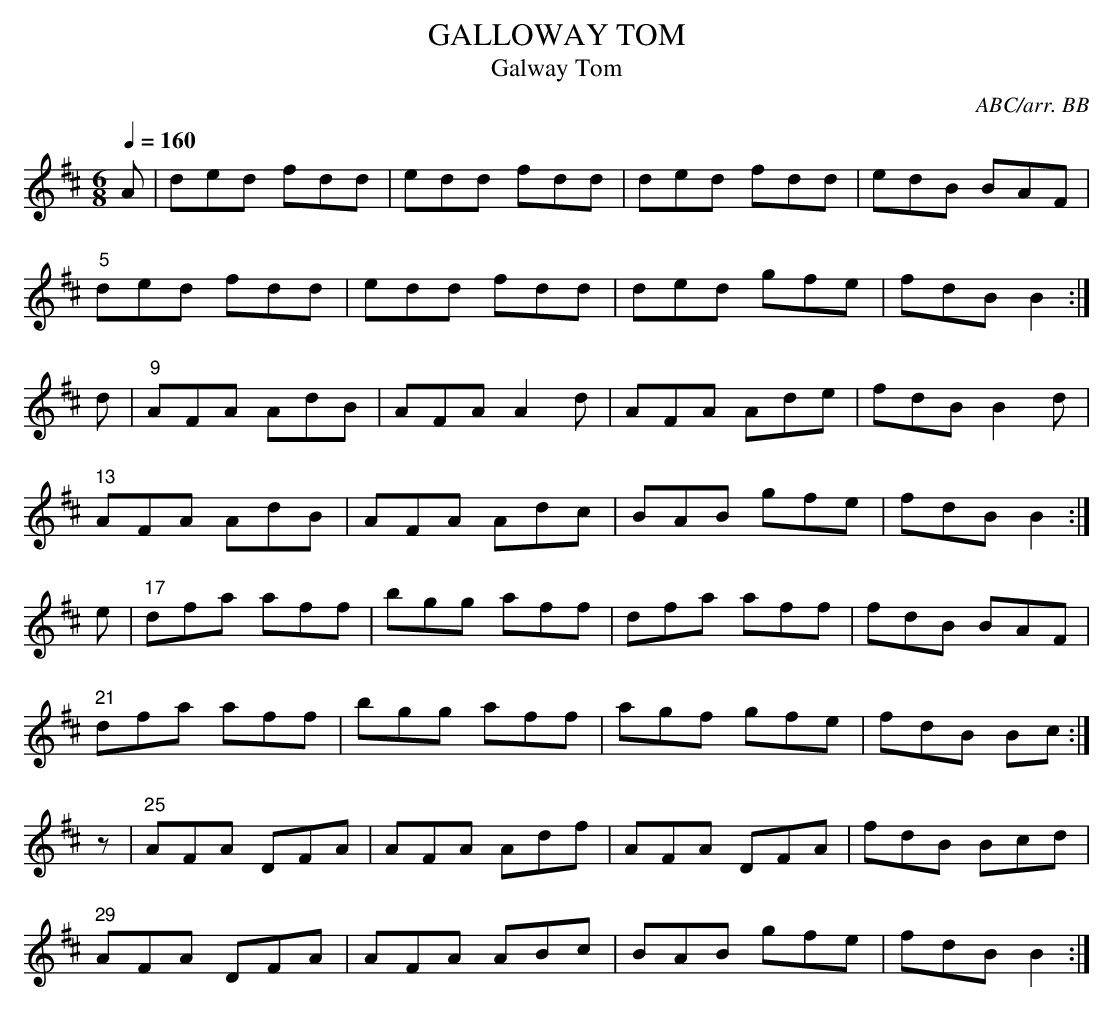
X:1
T:GALLOWAY TOM
T:Galway Tom
C:ABC/arr. BB
L:1/8
M:6/8
Q:1/4=160
K:D
A|ded fdd|edd fdd|ded fdd|edB BAF|
"5"ded fdd|edd fdd|ded gfe|fdB B2 :|
d|"9"AFA AdB|AFA A2d|AFA Ade|fdB B2d|
"13"AFA AdB|AFA Adc|BAB gfe|fdB B2 :|
e|"17"dfa aff|bgg aff|dfa aff|fdB BAF|
"21"dfa aff|bgg aff|agf gfe|fdB Bc :|
z|"25"AFA DFA|AFA Adf|AFA DFA|fdB Bcd|
"29"AFA DFA|AFA ABc|BAB gfe|fdB B2 :|
